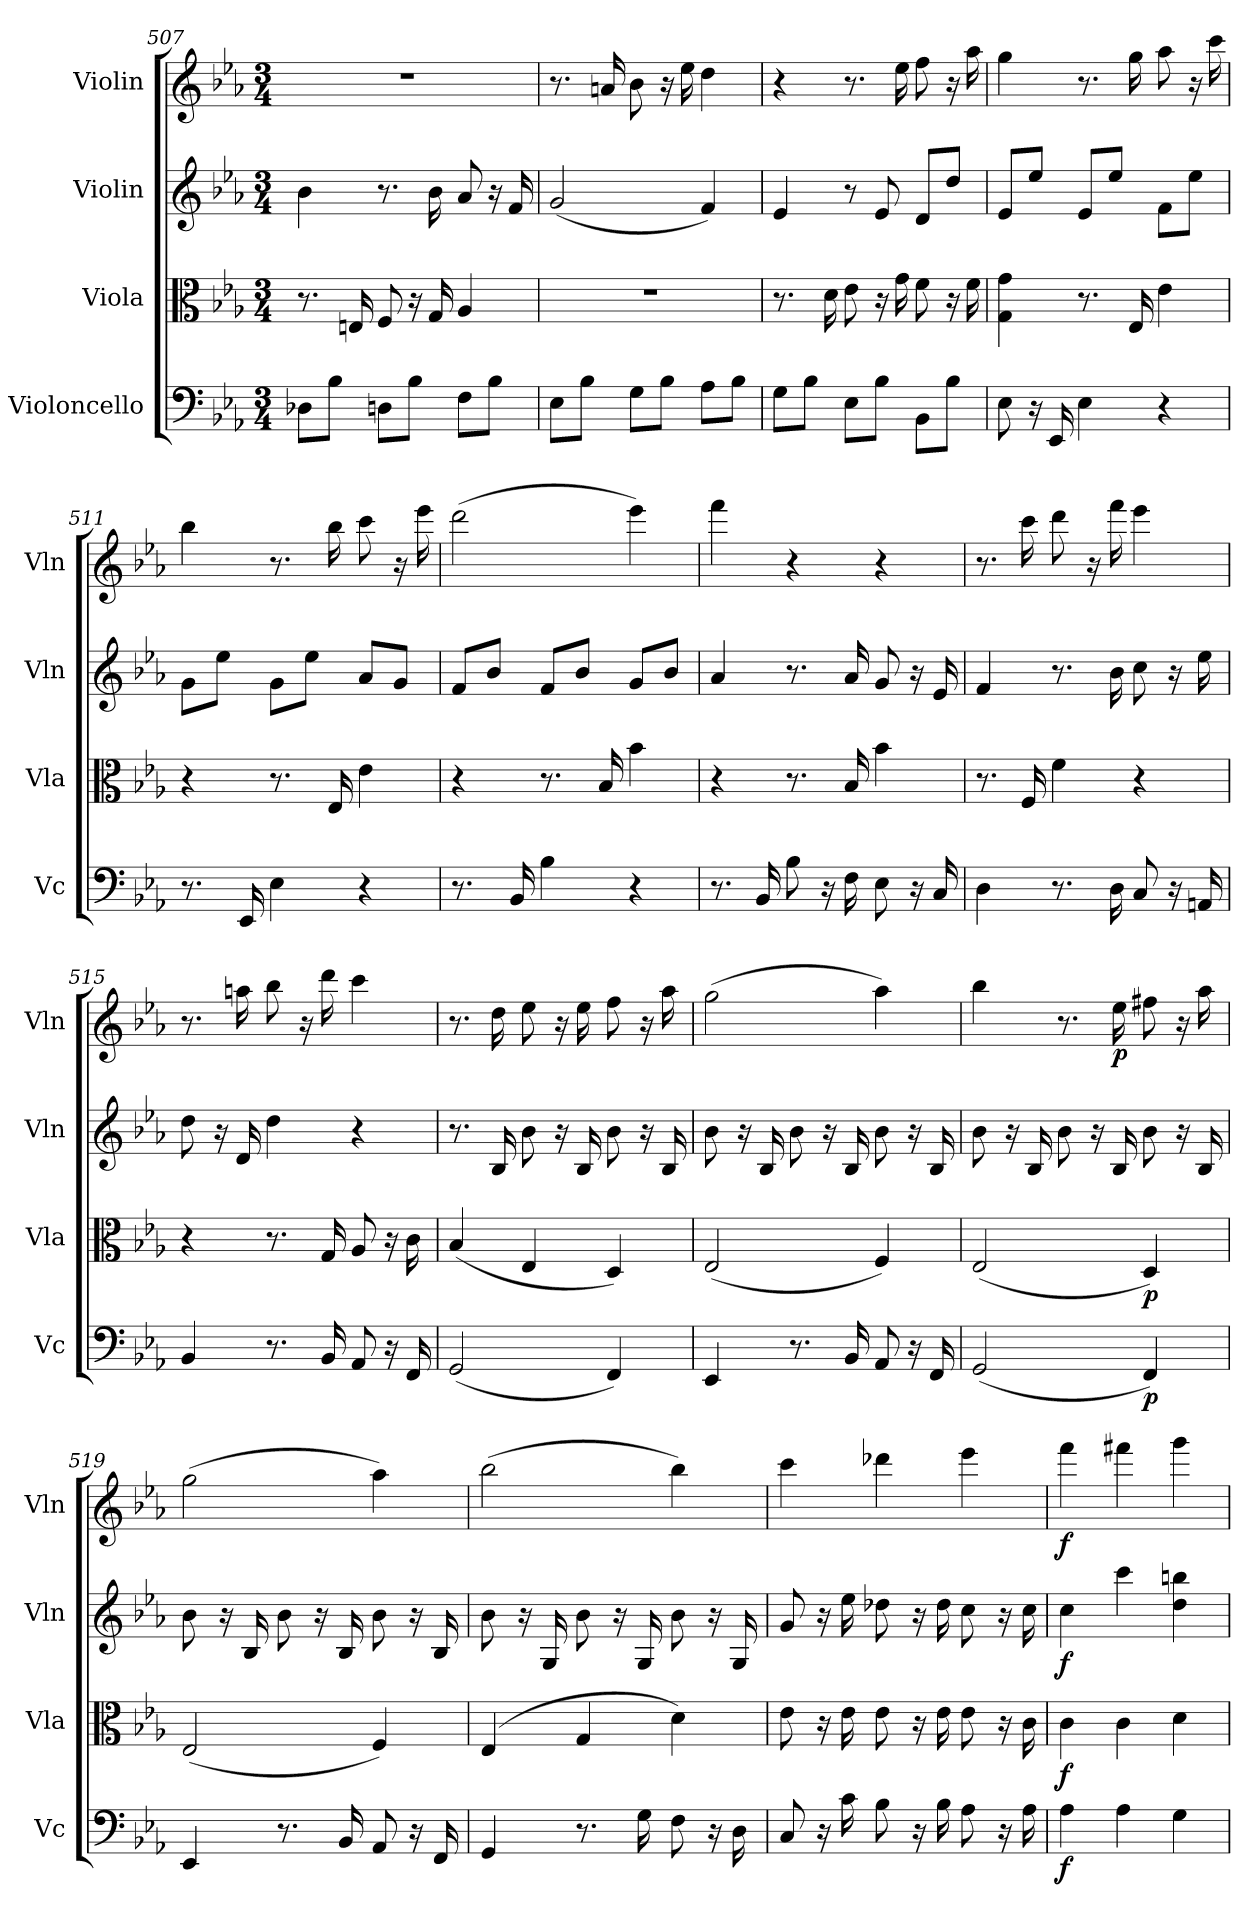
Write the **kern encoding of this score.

**kern	**dynam	**kern	**dynam	**kern	**dynam	**kern	**dynam
*part4	*part4	*part3	*part3	*part2	*part2	*part1	*part1
*staff4	*staff4	*staff3	*staff3	*staff2	*staff2	*staff1	*staff1
*I"Violoncello	*	*I"Viola	*	*I"Violin	*	*I"Violin	*
*I'Vc	*	*I'Vla	*	*I'Vln	*	*I'Vln	*
*clefF4	*	*clefC3	*	*clefG2	*	*clefG2	*
*k[b-e-a-]	*	*k[b-e-a-]	*	*k[b-e-a-]	*	*k[b-e-a-]	*
*E-:	*	*E-:	*	*E-:	*	*E-:	*
*M3/4	*	*M3/4	*	*M3/4	*	*M3/4	*
=507	=507	=507	=507	=507	=507	=507	=507
8D-X\L	.	8.r	.	4b-	.	2.r	.
8B-\J	.	.	.	.	.	.	.
.	.	16En	.	.	.	.	.
8Dn\L	.	8F	.	8.r	.	.	.
8B-\J	.	16r	.	.	.	.	.
.	.	16G	.	16b-	.	.	.
8F\L	.	4A-	.	8a-	.	.	.
8B-\J	.	.	.	16r	.	.	.
.	.	.	.	16f	.	.	.
=508	=508	=508	=508	=508	=508	=508	=508
8E-\L	.	2.r	.	(2g	.	8.r	.
8B-\J	.	.	.	.	.	.	.
.	.	.	.	.	.	16an	.
8G\L	.	.	.	.	.	8b-	.
8B-\J	.	.	.	.	.	16r	.
.	.	.	.	.	.	16ee-	.
8A-\L	.	.	.	4f)	.	4dd	.
8B-\J	.	.	.	.	.	.	.
=509	=509	=509	=509	=509	=509	=509	=509
8G\L	.	8.r	.	4e-	.	4r	.
8B-\J	.	.	.	.	.	.	.
.	.	16d	.	.	.	.	.
8E-\L	.	8e-	.	8r	.	8.r	.
8B-\J	.	16r	.	8e-	.	.	.
.	.	16g	.	.	.	16ee-	.
8BB-\L	.	8f	.	8d/L	.	8ff	.
8B-\J	.	16r	.	8dd/J	.	16r	.
.	.	16f	.	.	.	16aa-	.
=510	=510	=510	=510	=510	=510	=510	=510
8E-	.	4G 4g	.	8e-/L	.	4gg	.
16r	.	.	.	8ee-/J	.	.	.
16EE-	.	.	.	.	.	.	.
4E-	.	8.r	.	8e-/L	.	8.r	.
.	.	.	.	8ee-/J	.	.	.
.	.	16E-	.	.	.	16gg	.
4r	.	4e-	.	8f\L	.	8aa-	.
.	.	.	.	8ee-\J	.	16r	.
.	.	.	.	.	.	16ccc	.
=511	=511	=511	=511	=511	=511	=511	=511
8.r	.	4r	.	8g\L	.	4bb-	.
.	.	.	.	8ee-\J	.	.	.
16EE-	.	.	.	.	.	.	.
4E-	.	8.r	.	8g\L	.	8.r	.
.	.	.	.	8ee-\J	.	.	.
.	.	16E-	.	.	.	16bb-	.
4r	.	4e-	.	8a-/L	.	8ccc	.
.	.	.	.	8g/J	.	16r	.
.	.	.	.	.	.	16eee-	.
=512	=512	=512	=512	=512	=512	=512	=512
8.r	.	4r	.	8f/L	.	(2ddd	.
.	.	.	.	8b-/J	.	.	.
16BB-	.	.	.	.	.	.	.
4B-	.	8.r	.	8f/L	.	.	.
.	.	.	.	8b-/J	.	.	.
.	.	16B-	.	.	.	.	.
4r	.	4b-	.	8g/L	.	4eee-)	.
.	.	.	.	8b-/J	.	.	.
=513	=513	=513	=513	=513	=513	=513	=513
8.r	.	4r	.	4a-	.	4fff	.
16BB-	.	.	.	.	.	.	.
8B-	.	8.r	.	8.r	.	4r	.
16r	.	.	.	.	.	.	.
16F	.	16B-	.	16a-	.	.	.
8E-	.	4b-	.	8g	.	4r	.
16r	.	.	.	16r	.	.	.
16C	.	.	.	16e-	.	.	.
=514	=514	=514	=514	=514	=514	=514	=514
4D	.	8.r	.	4f	.	8.r	.
.	.	16F	.	.	.	16ccc	.
8.r	.	4f	.	8.r	.	8ddd	.
.	.	.	.	.	.	16r	.
16D	.	.	.	16b-	.	16fff	.
8C	.	4r	.	8cc	.	4eee-	.
16r	.	.	.	16r	.	.	.
16AAn	.	.	.	16ee-	.	.	.
=515	=515	=515	=515	=515	=515	=515	=515
4BB-	.	4r	.	8dd	.	8.r	.
.	.	.	.	16r	.	.	.
.	.	.	.	16d	.	16aan	.
8.r	.	8.r	.	4dd	.	8bb-	.
.	.	.	.	.	.	16r	.
16BB-	.	16G	.	.	.	16ddd	.
8AA-	.	8A-	.	4r	.	4ccc	.
16r	.	16r	.	.	.	.	.
16FF	.	16c	.	.	.	.	.
=516	=516	=516	=516	=516	=516	=516	=516
(2GG	.	(4B-	.	8.r	.	8.r	.
.	.	.	.	16B-	.	16dd	.
.	.	4E-	.	8b-	.	8ee-	.
.	.	.	.	16r	.	16r	.
.	.	.	.	16B-	.	16ee-	.
4FF)	.	4D)	.	8b-	.	8ff	.
.	.	.	.	16r	.	16r	.
.	.	.	.	16B-	.	16aa-	.
=517	=517	=517	=517	=517	=517	=517	=517
4EE-	.	(2E-	.	8b-	.	(2gg	.
.	.	.	.	16r	.	.	.
.	.	.	.	16B-	.	.	.
8.r	.	.	.	8b-	.	.	.
.	.	.	.	16r	.	.	.
16BB-	.	.	.	16B-	.	.	.
8AA-	.	4F)	.	8b-	.	4aa-)	.
16r	.	.	.	16r	.	.	.
16FF	.	.	.	16B-	.	.	.
=518	=518	=518	=518	=518	=518	=518	=518
(2GG	.	(2E-	.	8b-	.	4bb-	.
.	.	.	.	16r	.	.	.
.	.	.	.	16B-	.	.	.
.	.	.	.	8b-	.	8.r	.
.	.	.	.	16r	.	.	.
.	.	.	.	16B-	.	16ee-	p
4FF)	p	4D)	p	8b-	.	8ff#X	.
.	.	.	.	16r	.	16r	.
.	.	.	.	16B-	.	16aa-	.
=519	=519	=519	=519	=519	=519	=519	=519
4EE-	.	(2E-	.	8b-	.	(2gg	.
.	.	.	.	16r	.	.	.
.	.	.	.	16B-	.	.	.
8.r	.	.	.	8b-	.	.	.
.	.	.	.	16r	.	.	.
16BB-	.	.	.	16B-	.	.	.
8AA-	.	4F)	.	8b-	.	4aa-)	.
16r	.	.	.	16r	.	.	.
16FF	.	.	.	16B-	.	.	.
=520	=520	=520	=520	=520	=520	=520	=520
4GG	.	(4E-	.	8b-	.	(2bb-	.
.	.	.	.	16r	.	.	.
.	.	.	.	16G	.	.	.
8.r	.	4G	.	8b-	.	.	.
.	.	.	.	16r	.	.	.
16G	.	.	.	16G	.	.	.
8F	.	4d)	.	8b-	.	4bb-)	.
16r	.	.	.	16r	.	.	.
16D	.	.	.	16G	.	.	.
=521	=521	=521	=521	=521	=521	=521	=521
8C	.	8e-	.	8g	.	4ccc	.
16r	.	16r	.	16r	.	.	.
16c	.	16e-	.	16ee-	.	.	.
8B-	.	8e-	.	8dd-X	.	4ddd-X	.
16r	.	16r	.	16r	.	.	.
16B-	.	16e-	.	16dd-	.	.	.
8A-	.	8e-	.	8cc	.	4eee-	.
16r	.	16r	.	16r	.	.	.
16A-	.	16c	.	16cc	.	.	.
=522	=522	=522	=522	=522	=522	=522	=522
4A-	f	4c	f	4cc	f	4fff	f
4A-	.	4c	.	4ccc	.	4fff#X	.
4G	.	4d	.	4dd 4bbn	.	4ggg	.
=	=	=	=	=	=	=	=
*-	*-	*-	*-	*-	*-	*-	*-
